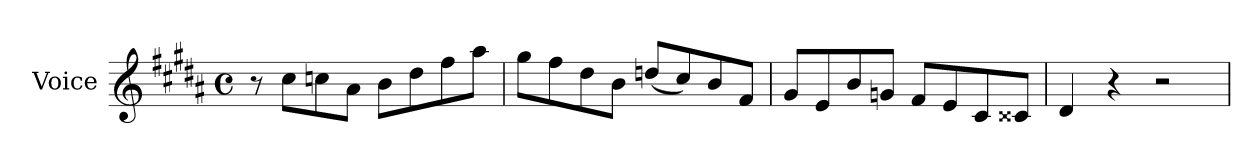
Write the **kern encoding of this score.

**kern
*part1
*staff1
*I"Voice
*I'Voice
*clefG2
*k[f#c#g#d#a#]
*M4/4
*met(c)
=1
8r
8cc#\L
8ccn\
8a#\J
8b\L
8dd#\
8ff#\
8aa#\J
=2
8gg#\L
8ff#\
8dd#\
8b\J
(>8ddn/L
8cc#/)
8b/
8f#/J
=3
8g#/L
8e/
8b/
8gn/J
8f#/L
8e/
8c#/
8c##X/J
=4
4d#/
4r
2rcc
=
*-
